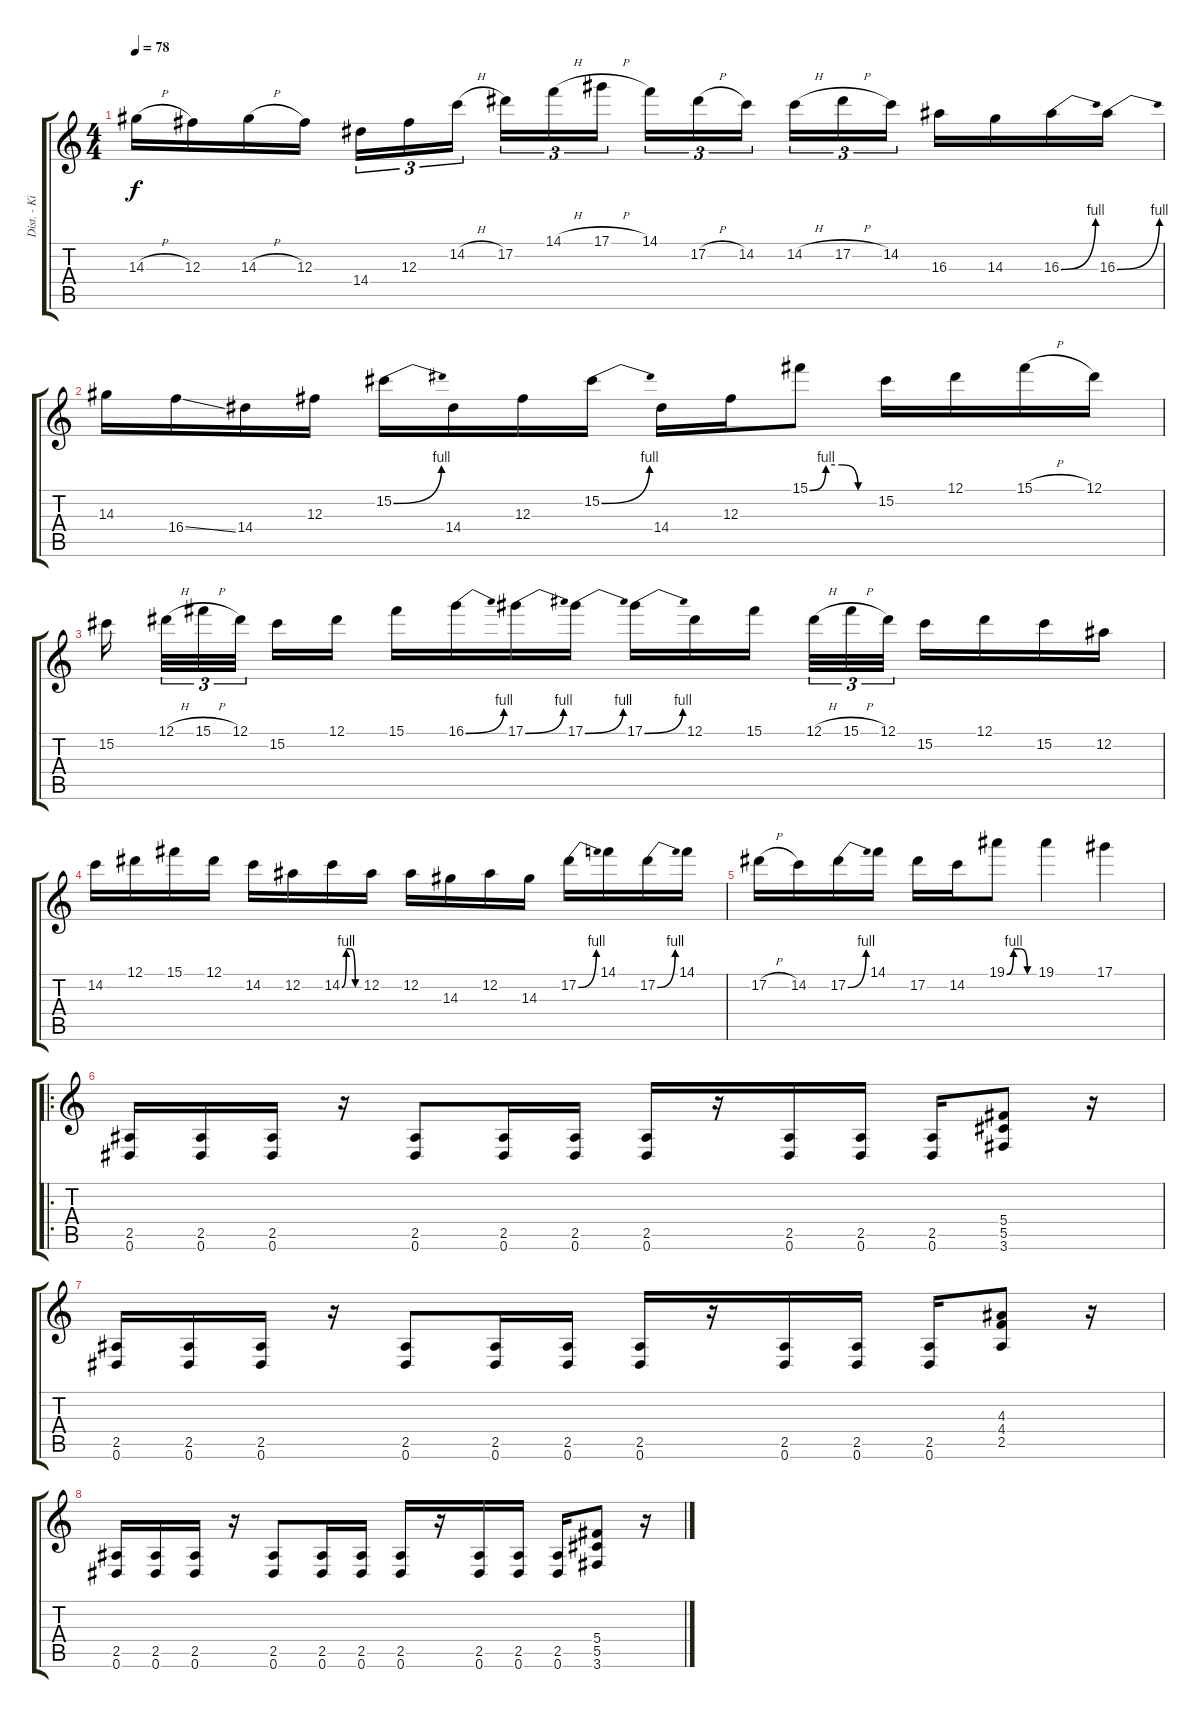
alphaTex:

\track ("Dist. - Kirk" "Dist. - Ki") {instrument distortionguitar}
\staff {score tabs}
\tuning (Eb4 Bb3 Gb3 Db3 Ab2 Eb2) {hide}
\ts (4 4)
\tempo 78
\clef g2
\ks c
14.3{h}.16{dy f} 12.3.16 14.3{h}.16 12.3.16 14.4.16{tu (3 2)} 12.3.16{tu (3 2)} 14.2{h}.16{tu (3 2)} 17.2.16{tu (3 2)} 14.1{h}.16{tu (3 2)} 17.1{h}.16{tu (3 2)} 14.1.16{tu (3 2)} 17.2{h}.16{tu (3 2)} 14.2.16{tu (3 2)} 14.2{h}.16{tu (3 2)} 17.2{h}.16{tu (3 2)} 14.2.16{tu (3 2)} 16.3.16 14.3.16 16.3{be (bend 0 0 60 4)}.16 16.3{be (bend 0 0 60 4)}.16 |
14.3.16 16.4{ss}.16 14.4.16 12.3.16 15.2{be (bend 0 0 60 4)}.16 14.4.16 12.3.16 15.2{be (bend 0 0 60 4)}.16 14.4.16 12.3.16 15.1{be (custom 0 0 15 4 30 4 45 0 60 0)}.8 15.2.16 12.1.16 15.1{h}.16 12.1.16 |
15.2.16 12.1{h}.32{tu (3 2)} 15.1{h}.32{tu (3 2)} 12.1.32{tu (3 2)} 15.2.16 12.1.16 15.1.16 16.1{be (bend 0 0 60 4)}.16 17.1{be (bend 0 0 60 4)}.16 17.1{be (bend 0 0 60 4)}.16 17.1{be (bend 0 0 60 4)}.16 12.1.16 15.1.16 12.1{h}.32{tu (3 2)} 15.1{h}.32{tu (3 2)} 12.1.32{tu (3 2)} 15.2.16 12.1.16 15.2.16 12.2.16 |
14.2.16 12.1.16 15.1.16 12.1.16 14.2.16 12.2.16 14.2{be (custom 0 0 15 4 30 4 45 0 60 0)}.16 12.2.16 12.2.16 14.3.16 12.2.16 14.3.16 17.2{be (bend 0 0 60 4)}.16 14.1.16 17.2{be (bend 0 0 60 4)}.16 14.1.16 |
17.2{h}.16 14.2.16 17.2{be (bend 0 0 60 4)}.16 14.1.16 17.2.16 14.2.16 19.1{be (custom 0 0 15 4 30 4 45 0 60 0)}.8 19.1.4 17.1.4 |
\ro
(2.5 0.6).16 (2.5 0.6).16 (2.5 0.6).16 r.16 (2.5 0.6).8 (2.5 0.6).16 (2.5 0.6).16 (2.5 0.6).16 r.16 (2.5 0.6).16 (2.5 0.6).16 (2.5 0.6).16 (5.4 5.5 3.6).8 r.16 |
(2.5 0.6).16 (2.5 0.6).16 (2.5 0.6).16 r.16 (2.5 0.6).8 (2.5 0.6).16 (2.5 0.6).16 (2.5 0.6).16 r.16 (2.5 0.6).16 (2.5 0.6).16 (2.5 0.6).16 (4.3 4.4 2.5).8 r.16 |
(2.5 0.6).16 (2.5 0.6).16 (2.5 0.6).16 r.16 (2.5 0.6).8 (2.5 0.6).16 (2.5 0.6).16 (2.5 0.6).16 r.16 (2.5 0.6).16 (2.5 0.6).16 (2.5 0.6).16 (5.4 5.5 3.6).8 r.16
